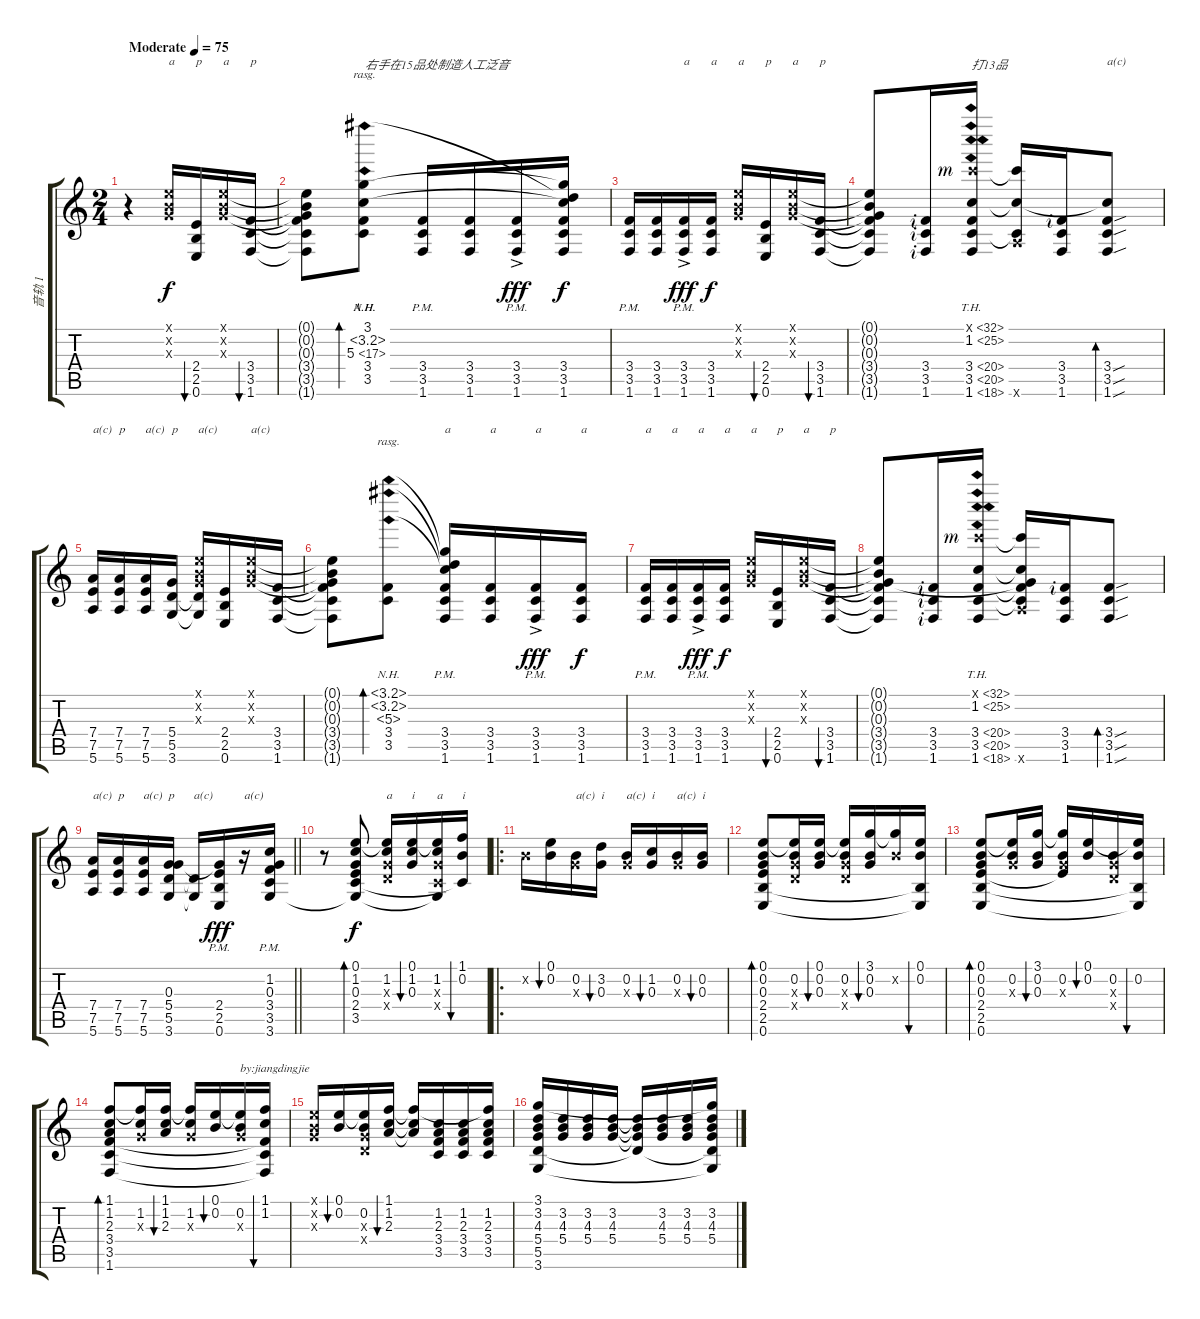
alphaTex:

\track ("音轨 1" "音轨 1") {instrument acousticguitarsteel}
\staff {score tabs}
\tuning (E4 B3 G3 D3 A2 E2) {hide}
\ts (2 4)
\tempo (75 "Moderate")
\clef g2
\ks c
r.4{dy f instrument acousticguitarsteel} (0.1{x} 0.2{x} 0.3{x}).16{txt "a"} (2.4 2.5 0.6).16{bu 60 txt "p"} (0.1{x} 0.2{x} 0.3{x}).16{txt "a"} (3.4 3.5 1.6).16{bu 60 txt "p"} |
(0.1{t} 0.2{t} 0.3{t} 3.4{t} 3.5{t} 1.6{t}).8 (3.1 3.2{nh} 5.3{ah 12} 3.4 3.5).8{bd 60 rasg ii txt "右手在15品处制造人工泛音"} (3.4{pm} 3.5 1.6).16 (3.4 3.5 1.6).16 (3.4{ac pm} 3.5 1.6).16{dy fff} (3.1{t} 3.2{t} 5.3{t} 3.4 3.5 1.6).16{dy f} |
(3.4{pm} 3.5 1.6).16 (3.4 3.5 1.6).16 (3.4{ac pm} 3.5 1.6).16{txt "a" dy fff} (3.4 3.5 1.6).16{txt "a" dy f} (0.1{x} 0.2{x} 0.3{x}).16{txt "a"} (2.4 2.5 0.6).16{bu 30 txt "p"} (0.1{x} 0.2{x} 0.3{x}).16{txt "a"} (3.4 3.5 1.6).16{bu 30 txt "p"} |
(0.1{t} 0.2{t} 0.3{t} 3.4{t} 3.5{t} 1.6{t}).8 (3.4{rf 2} 3.5{rf 2} 1.6{rf 2}).16 (8.1{th 24 x rf 3} 1.2{th 24} 3.4{th 17} 3.5{th 17} 1.6{th 17}).16{txt "打13品"} (8.1{t} 1.2{t} 3.5{t} 5.6{x}).16 (3.4{rf 2} 3.5 1.6).16 (1.2{t} 3.4{sou} 3.5{sou} 1.6{sou}).8{bd 30 txt "a(c)"} |
(7.4 7.5 5.6).16{txt "a(c)"} (7.4 7.5 5.6).16{txt "p"} (7.4 7.5 5.6).16{txt "a(c)"} (5.4 5.5 3.6).16{txt "p"} (0.1{x} 0.2{x} 0.3{x} 5.5{t} 3.6{t}).16{txt "a(c)"} (2.4 2.5 0.6).16 (0.1{x} 0.2{x} 0.3{x}).16{txt "a(c)"} (3.4 3.5 1.6).16 |
(0.1{t} 0.2{t} 0.3{t} 3.4{t} 3.5{t} 1.6{t}).8 (3.1{nh} 3.2{nh} 5.3{nh} 3.4 3.5).8{bd 60 rasg ii} (3.1{t} 3.2{t} 5.3{t} 3.4{pm} 3.5 1.6).16{txt "a"} (3.4 3.5 1.6).16{txt "a"} (3.4{ac pm} 3.5 1.6).16{txt "a" dy fff} (3.4 3.5 1.6).16{txt "a" dy f} |
(3.4{pm} 3.5 1.6).16{txt "a"} (3.4 3.5 1.6).16{txt "a"} (3.4{ac pm} 3.5 1.6).16{txt "a" dy fff} (3.4 3.5 1.6).16{txt "a" dy f} (0.1{x} 0.2{x} 0.3{x}).16{txt "a"} (2.4 2.5 0.6).16{bu 30 txt "p"} (0.1{x} 0.2{x} 0.3{x}).16{txt "a"} (3.4 3.5 1.6).16{bu 30 txt "p"} |
(0.1{t} 0.2{t} 0.3{t} 3.4{t} 3.5{t} 1.6{t}).8 (3.4{rf 2} 3.5{rf 2} 1.6{rf 2}).16 (8.1{th 24 x rf 3} 1.2{th 24} 3.4{th 17} 3.5{th 17} 1.6{th 17}).16 (8.1{t} 1.2{t} 0.3{t} 3.4{t} 3.5{t} 5.6{x}).16 (3.4{rf 2} 3.5 1.6).16 (3.4{sou} 3.5{sou} 1.6{sou}).8{bd 30} |
\barLineRight lightlight
(7.4 7.5 5.6).16{txt "a(c)"} (7.4 7.5 5.6).16{txt "p"} (7.4 7.5 5.6).16{txt "a(c)"} (0.3 5.4 5.5 3.6).16{txt "p"} (5.5{t} 3.6{t}).16{txt "a(c)"} (0.3{t} 2.4{pm} 2.5 0.6).16{dy fff} r.16{txt "a(c)"} (1.2 0.3 3.4 3.5{pm} 3.6).16 |
r.8 (0.1 1.2 0.3 2.4 3.5 3.6{t}).8{bd 240 dy f} (0.1{t} 1.2 0.3{x} 0.4{x}).16{txt "a"} (0.1 1.2 0.3).16{bu 120 txt "i"} (0.1{t} 1.2 0.3{x} -2.4{x} 3.6{t}).16{txt "a"} (1.1 0.2 3.5{t}).16{bu 120 txt "i"} |
\ro
0.2{x}.16 (0.1 0.2).16{bu 120} (0.2 0.3{x}).16{txt "a(c)"} (3.2 0.3).16{bu 60 txt "i"} (0.2 0.3{x}).16{txt "a(c)"} (1.2 0.3).16{bu 60 txt "i"} (0.2 0.3{x}).16{txt "a(c)"} (0.2 0.3).16{bu 60 txt "i"} |
(0.1 0.2 0.3 2.4 2.5 0.6).8{bd 60} (0.1{t} 0.2 0.3{x} 0.4{x}).16 (0.1 0.2 0.3).16{bu 120} (0.1{t} 0.2 0.3{x} 0.4{x}).16 (3.1 0.2 0.3).16{bu 60} (3.1{t} 0.2{x}).16 (0.1 0.2 2.5{t} 0.6{t}).16{bu 120} |
(0.1 0.2 0.3 2.4 2.5 0.6).8{bd 60} (0.1{t} 0.2 0.3{x}).16 (3.1 0.2 0.3).16{bu 60} (3.1{t} 0.2 0.3{x} 2.4{t}).16 (0.1 0.2).16{bu 120} (0.2 0.3{x} 0.4{x}).16 (0.1{t} 0.2 2.5{t} 0.6{t}).16{bu 240} |
(1.1 1.2 2.3 3.4 3.5 1.6).8{bd 60} (1.1{t} 1.2 0.3{x}).16 (1.1 1.2 2.3).16{bu 60} (1.1{t} 1.2 0.3{x}).16 (0.1 0.2).16{bu 120} (0.1{t} 0.2 0.3{x}).16{txt "by:jiangdingjie"} (1.1 1.2 3.4{t} 3.5{t} 1.6{t}).16{bu 120} |
(0.1{x} 0.2{x} 0.3{x}).16 (0.1 0.2).16{bu 120} (0.1{t} 0.2 0.3{x} 0.4{x}).16 (1.1 1.2 2.3).16{bu 120} (1.1{t} 1.2{t} 2.3{t}).16 (1.2 2.3 3.4 3.5).16 (1.2 2.3 3.4 3.5).16 (1.1{t} 1.2 2.3 3.4 3.5).16 |
(3.1 3.2 4.3 5.4 5.5 3.6).16 (3.2 4.3 5.4).16 (3.2 4.3 5.4).16 (3.2 4.3 5.4).16 (3.2{t} 4.3{t} 5.4{t} 5.5{t}).16 (3.2 4.3 5.4).16 (3.2 4.3 5.4).16 (3.1{t} 3.2 4.3 5.4 5.5{t} 3.6{t}).16
